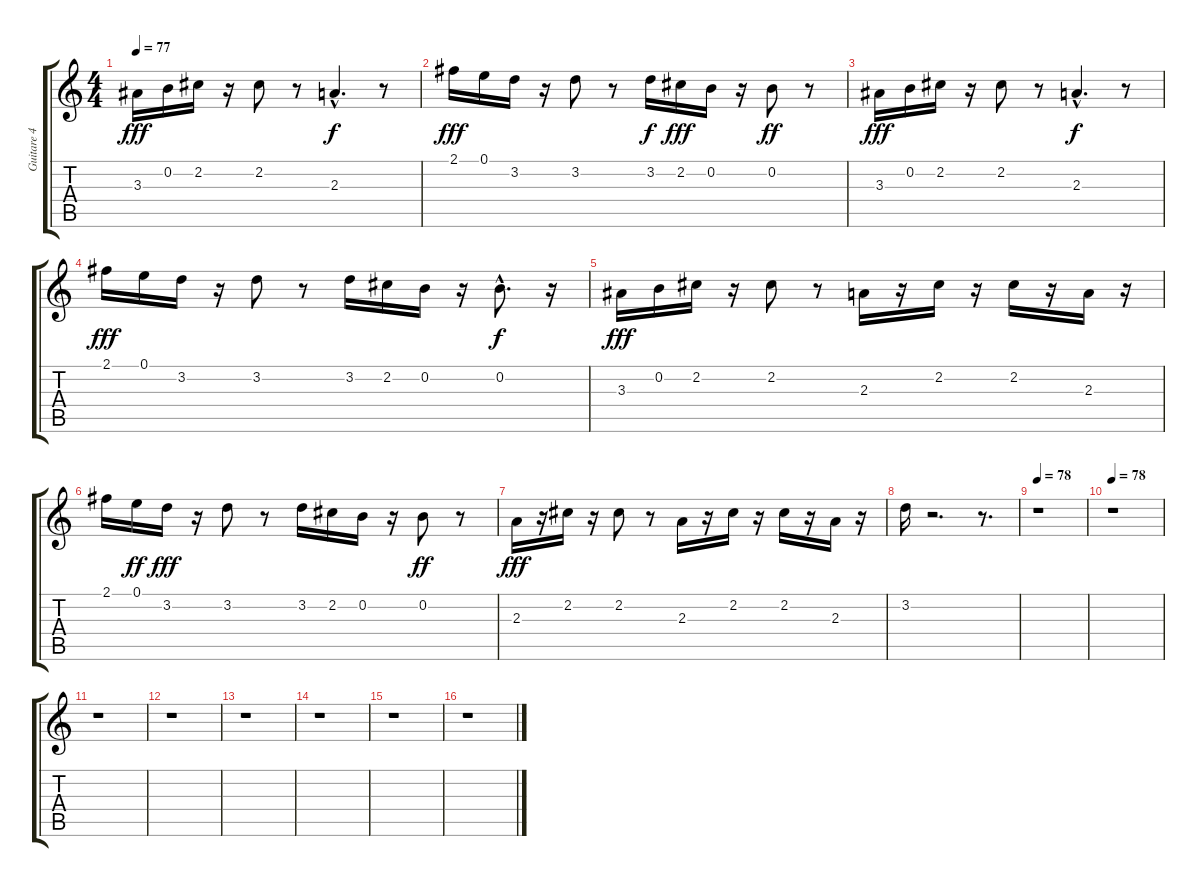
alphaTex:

\track ("Guitare 4" "Guitare 4") {instrument electricguitarjazz}
\staff {score tabs}
\tuning (E4 B3 G3 D3 A2 E2) {hide}
\ts (4 4)
\tempo 77
\clef g2
\ks c
3.3.16{dy fff} 0.2.16 2.2.16 r.16 2.2.8 r.8 2.3{hac}.4{d dy f} r.8 |
2.1.16{dy fff} 0.1.16 3.2.16 r.16 3.2.8 r.8 3.2.16{dy f} 2.2.16{dy fff} 0.2.16 r.16 0.2.8{dy ff} r.8 |
3.3.16{dy fff} 0.2.16 2.2.16 r.16 2.2.8 r.8 2.3{hac}.4{d dy f} r.8 |
2.1.16{dy fff} 0.1.16 3.2.16 r.16 3.2.8 r.8 3.2.16 2.2.16 0.2.16 r.16 0.2{hac}.8{d dy f} r.16 |
3.3.16{dy fff} 0.2.16 2.2.16 r.16 2.2.8 r.8 2.3.16 r.16 2.2.16 r.16 2.2.16 r.16 2.3.16 r.16 |
2.1.16 0.1.16{dy ff} 3.2.16{dy fff} r.16 3.2.8 r.8 3.2.16 2.2.16 0.2.16 r.16 0.2.8{dy ff} r.8 |
2.3.16{dy fff} r.16 2.2.16 r.16 2.2.8 r.8 2.3.16 r.16 2.2.16 r.16 2.2.16 r.16 2.3.16 r.16 |
3.2.16 r.2{d} r.8{d} |
\tempo 78
r.1 |
\tempo 78
r.1 |
r.1 |
r.1 |
r.1 |
r.1 |
r.1 |
r.1
